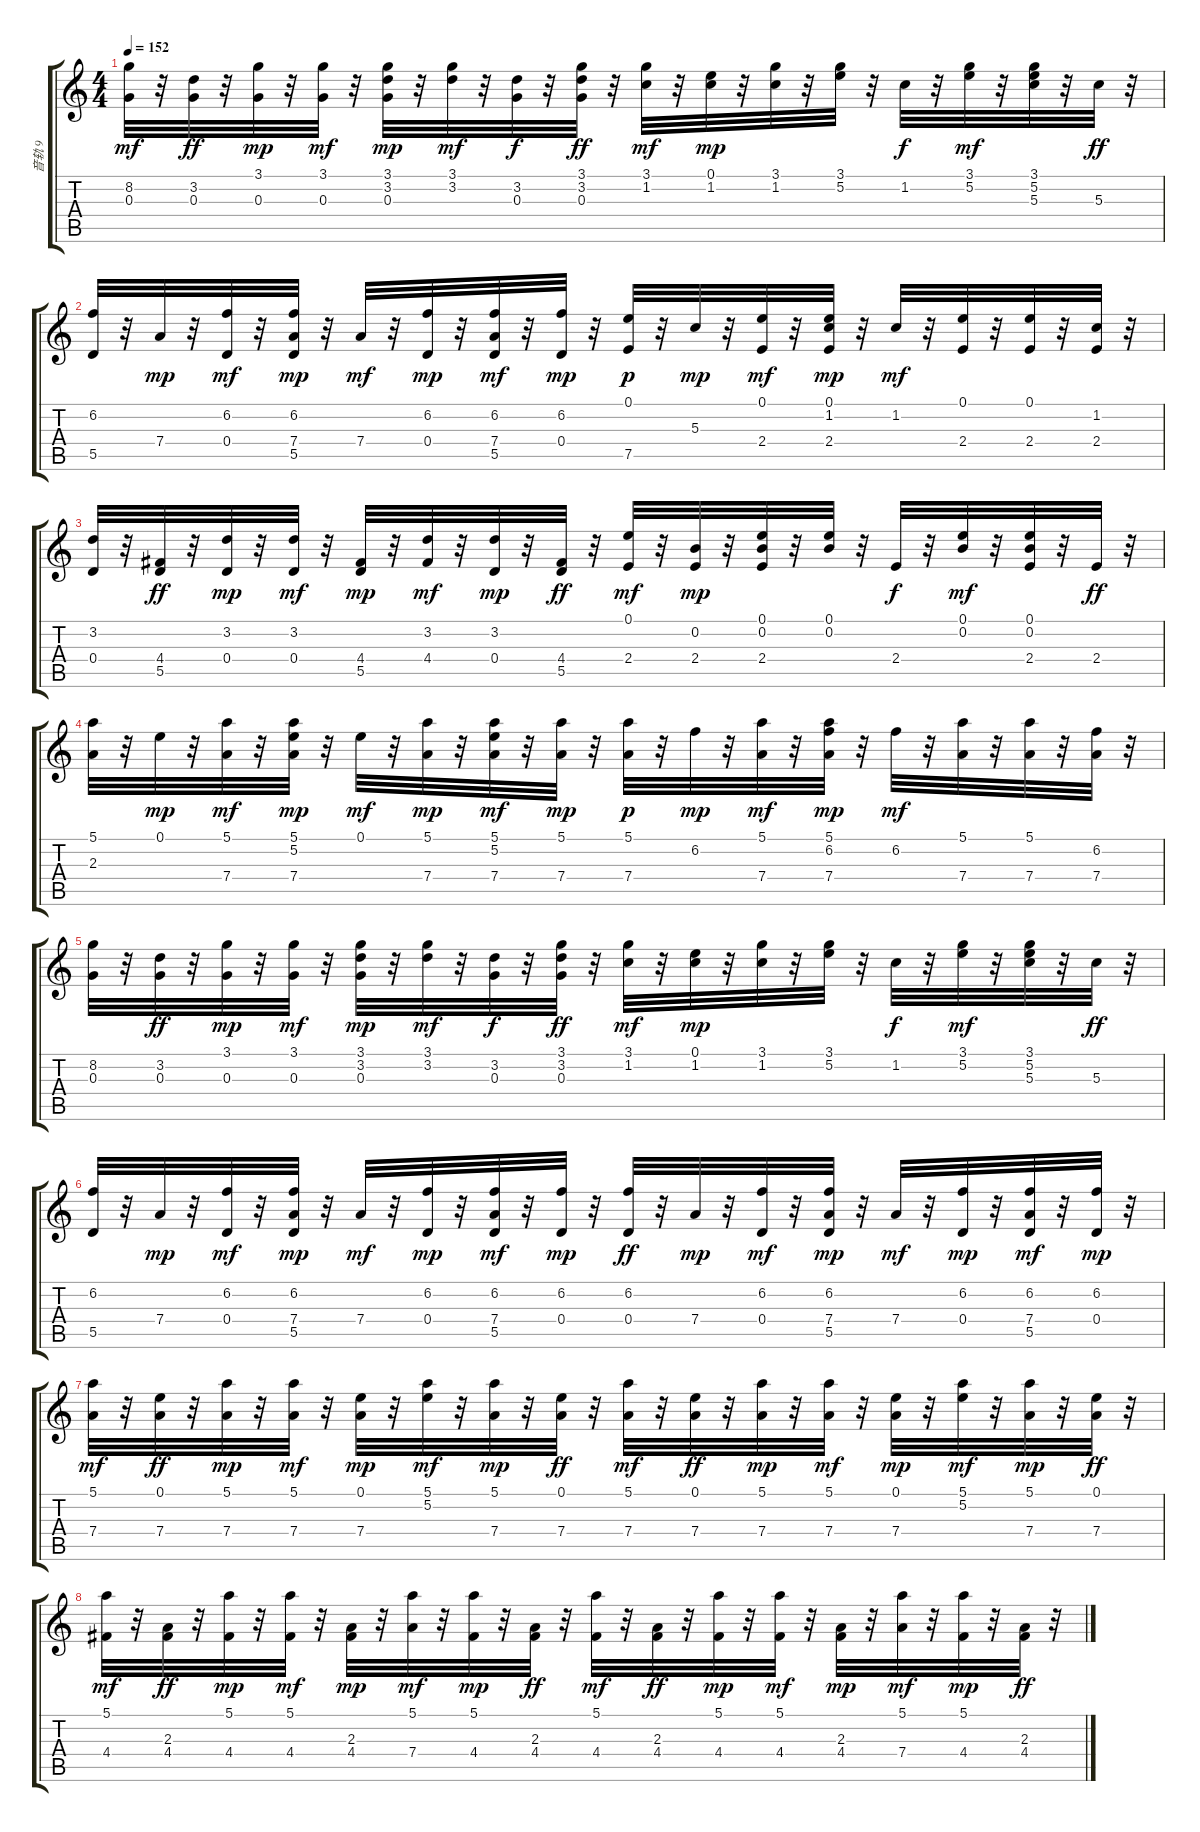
\track ("音轨 9" "音轨 9") {instrument synthbass2}
\staff {score tabs}
\tuning (E4 B3 G3 D3 A2 E2) {hide}
\ts (4 4)
\tempo 152
\clef g2
\ks c
(8.2 0.3).32{dy mf} r.32 (3.2 0.3).32{dy ff} r.32 (3.1 0.3).32{dy mp} r.32 (3.1 0.3).32{dy mf} r.32 (3.1 3.2 0.3).32{dy mp} r.32 (3.1 3.2).32{dy mf} r.32 (3.2 0.3).32{dy f} r.32 (3.1 3.2 0.3).32{dy ff} r.32 (3.1 1.2).32{dy mf} r.32 (0.1 1.2).32{dy mp} r.32 (3.1 1.2).32 r.32 (3.1 5.2).32 r.32 1.2.32{dy f} r.32 (3.1 5.2).32{dy mf} r.32 (3.1 5.2 5.3).32 r.32 5.3.32{dy ff} r.32 |
(6.2 5.5).32 r.32 7.4.32{dy mp} r.32 (6.2 0.4).32{dy mf} r.32 (6.2 7.4 5.5).32{dy mp} r.32 7.4.32{dy mf} r.32 (6.2 0.4).32{dy mp} r.32 (6.2 7.4 5.5).32{dy mf} r.32 (6.2 0.4).32{dy mp} r.32 (0.1 7.5).32{dy p} r.32 5.3.32{dy mp} r.32 (0.1 2.4).32{dy mf} r.32 (0.1 1.2 2.4).32{dy mp} r.32 1.2.32{dy mf} r.32 (0.1 2.4).32 r.32 (0.1 2.4).32 r.32 (1.2 2.4).32 r.32 |
(3.2 0.4).32 r.32 (4.4 5.5).32{dy ff} r.32 (3.2 0.4).32{dy mp} r.32 (3.2 0.4).32{dy mf} r.32 (4.4 5.5).32{dy mp} r.32 (3.2 4.4).32{dy mf} r.32 (3.2 0.4).32{dy mp} r.32 (4.4 5.5).32{dy ff} r.32 (0.1 2.4).32{dy mf} r.32 (0.2 2.4).32{dy mp} r.32 (0.1 0.2 2.4).32 r.32 (0.1 0.2).32 r.32 2.4.32{dy f} r.32 (0.1 0.2).32{dy mf} r.32 (0.1 0.2 2.4).32 r.32 2.4.32{dy ff} r.32 |
(5.1 2.3).32 r.32 0.1.32{dy mp} r.32 (5.1 7.4).32{dy mf} r.32 (5.1 5.2 7.4).32{dy mp} r.32 0.1.32{dy mf} r.32 (5.1 7.4).32{dy mp} r.32 (5.1 5.2 7.4).32{dy mf} r.32 (5.1 7.4).32{dy mp} r.32 (5.1 7.4).32{dy p} r.32 6.2.32{dy mp} r.32 (5.1 7.4).32{dy mf} r.32 (5.1 6.2 7.4).32{dy mp} r.32 6.2.32{dy mf} r.32 (5.1 7.4).32 r.32 (5.1 7.4).32 r.32 (6.2 7.4).32 r.32 |
(8.2 0.3).32 r.32 (3.2 0.3).32{dy ff} r.32 (3.1 0.3).32{dy mp} r.32 (3.1 0.3).32{dy mf} r.32 (3.1 3.2 0.3).32{dy mp} r.32 (3.1 3.2).32{dy mf} r.32 (3.2 0.3).32{dy f} r.32 (3.1 3.2 0.3).32{dy ff} r.32 (3.1 1.2).32{dy mf} r.32 (0.1 1.2).32{dy mp} r.32 (3.1 1.2).32 r.32 (3.1 5.2).32 r.32 1.2.32{dy f} r.32 (3.1 5.2).32{dy mf} r.32 (3.1 5.2 5.3).32 r.32 5.3.32{dy ff} r.32 |
(6.2 5.5).32 r.32 7.4.32{dy mp} r.32 (6.2 0.4).32{dy mf} r.32 (6.2 7.4 5.5).32{dy mp} r.32 7.4.32{dy mf} r.32 (6.2 0.4).32{dy mp} r.32 (6.2 7.4 5.5).32{dy mf} r.32 (6.2 0.4).32{dy mp} r.32 (6.2 0.4).32{dy ff} r.32 7.4.32{dy mp} r.32 (6.2 0.4).32{dy mf} r.32 (6.2 7.4 5.5).32{dy mp} r.32 7.4.32{dy mf} r.32 (6.2 0.4).32{dy mp} r.32 (6.2 7.4 5.5).32{dy mf} r.32 (6.2 0.4).32{dy mp} r.32 |
(5.1 7.4).32{dy mf} r.32 (0.1 7.4).32{dy ff} r.32 (5.1 7.4).32{dy mp} r.32 (5.1 7.4).32{dy mf} r.32 (0.1 7.4).32{dy mp} r.32 (5.1 5.2).32{dy mf} r.32 (5.1 7.4).32{dy mp} r.32 (0.1 7.4).32{dy ff} r.32 (5.1 7.4).32{dy mf} r.32 (0.1 7.4).32{dy ff} r.32 (5.1 7.4).32{dy mp} r.32 (5.1 7.4).32{dy mf} r.32 (0.1 7.4).32{dy mp} r.32 (5.1 5.2).32{dy mf} r.32 (5.1 7.4).32{dy mp} r.32 (0.1 7.4).32{dy ff} r.32 |
(5.1 4.4).32{dy mf} r.32 (2.3 4.4).32{dy ff} r.32 (5.1 4.4).32{dy mp} r.32 (5.1 4.4).32{dy mf} r.32 (2.3 4.4).32{dy mp} r.32 (5.1 7.4).32{dy mf} r.32 (5.1 4.4).32{dy mp} r.32 (2.3 4.4).32{dy ff} r.32 (5.1 4.4).32{dy mf} r.32 (2.3 4.4).32{dy ff} r.32 (5.1 4.4).32{dy mp} r.32 (5.1 4.4).32{dy mf} r.32 (2.3 4.4).32{dy mp} r.32 (5.1 7.4).32{dy mf} r.32 (5.1 4.4).32{dy mp} r.32 (2.3 4.4).32{dy ff} r.32
